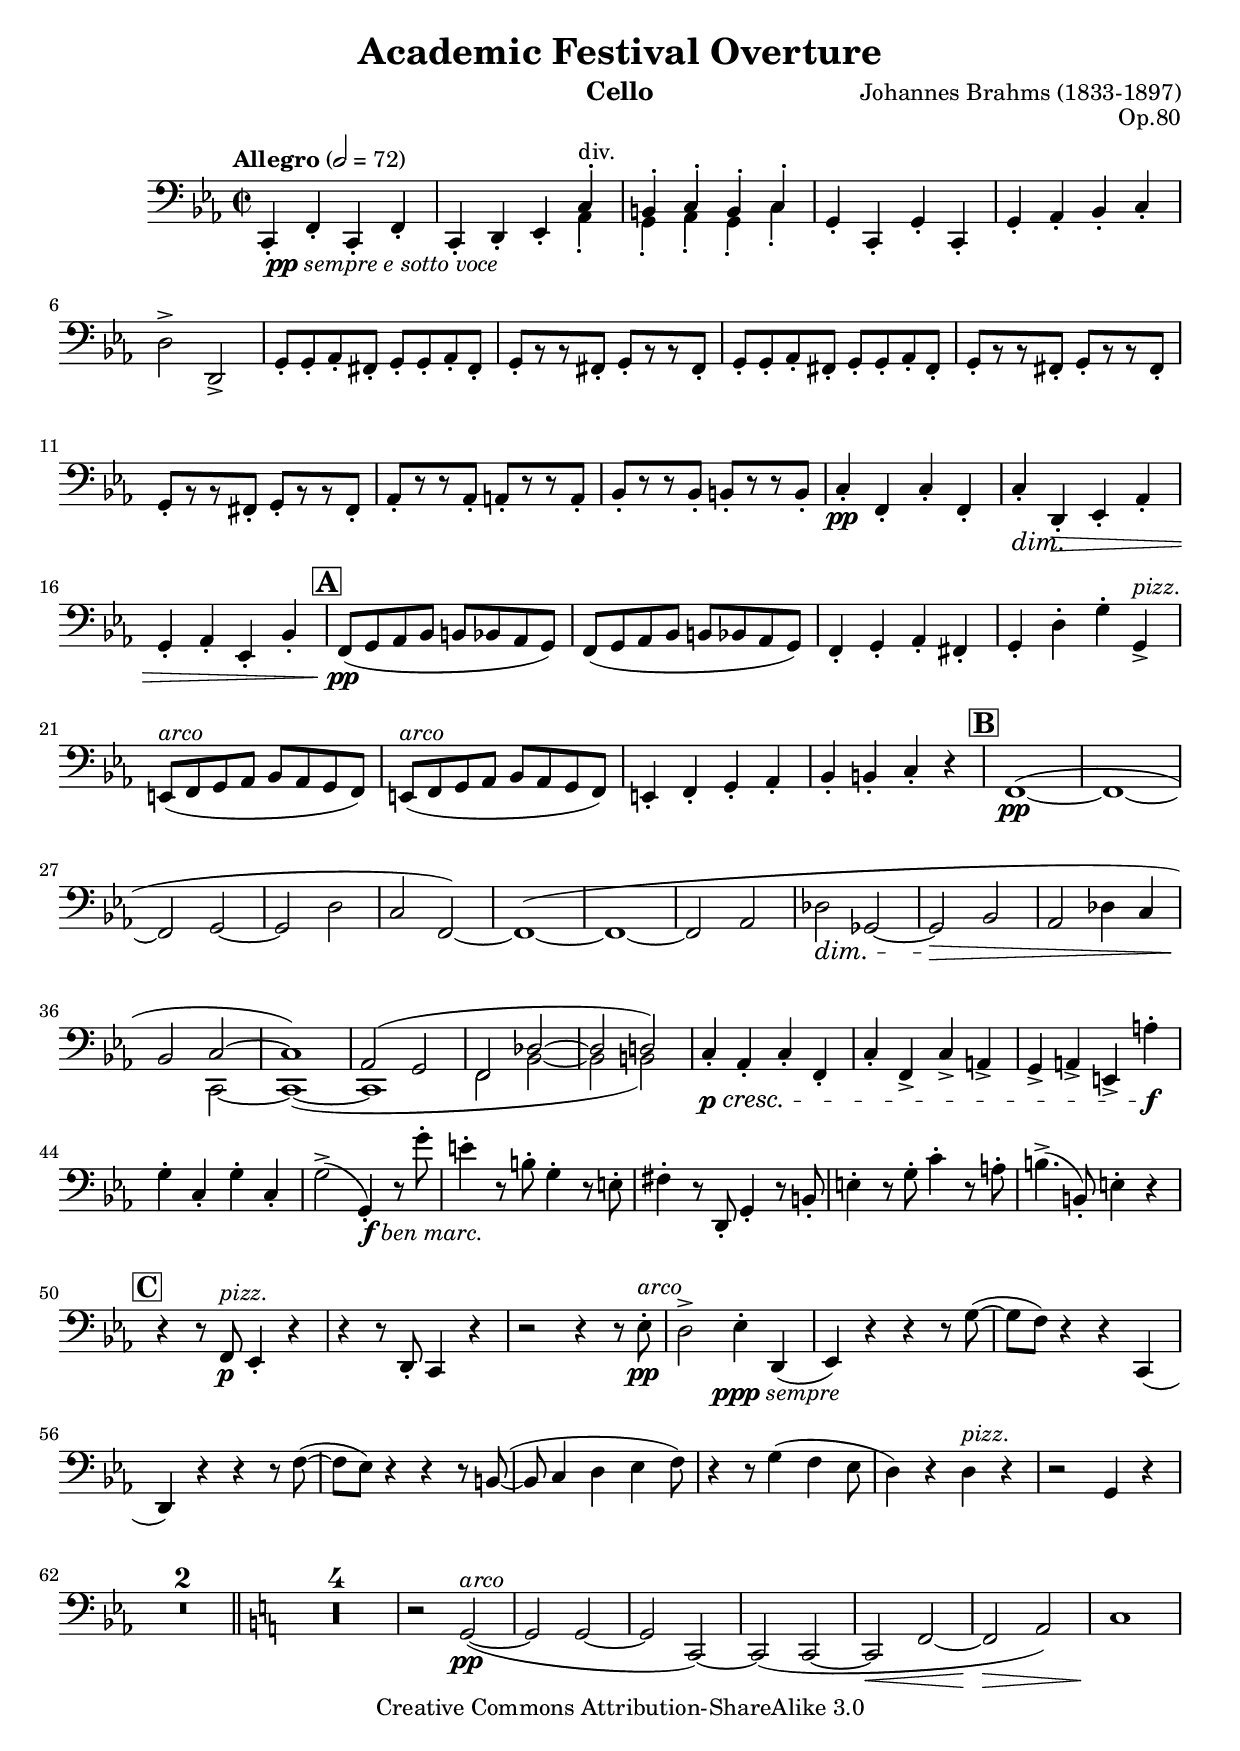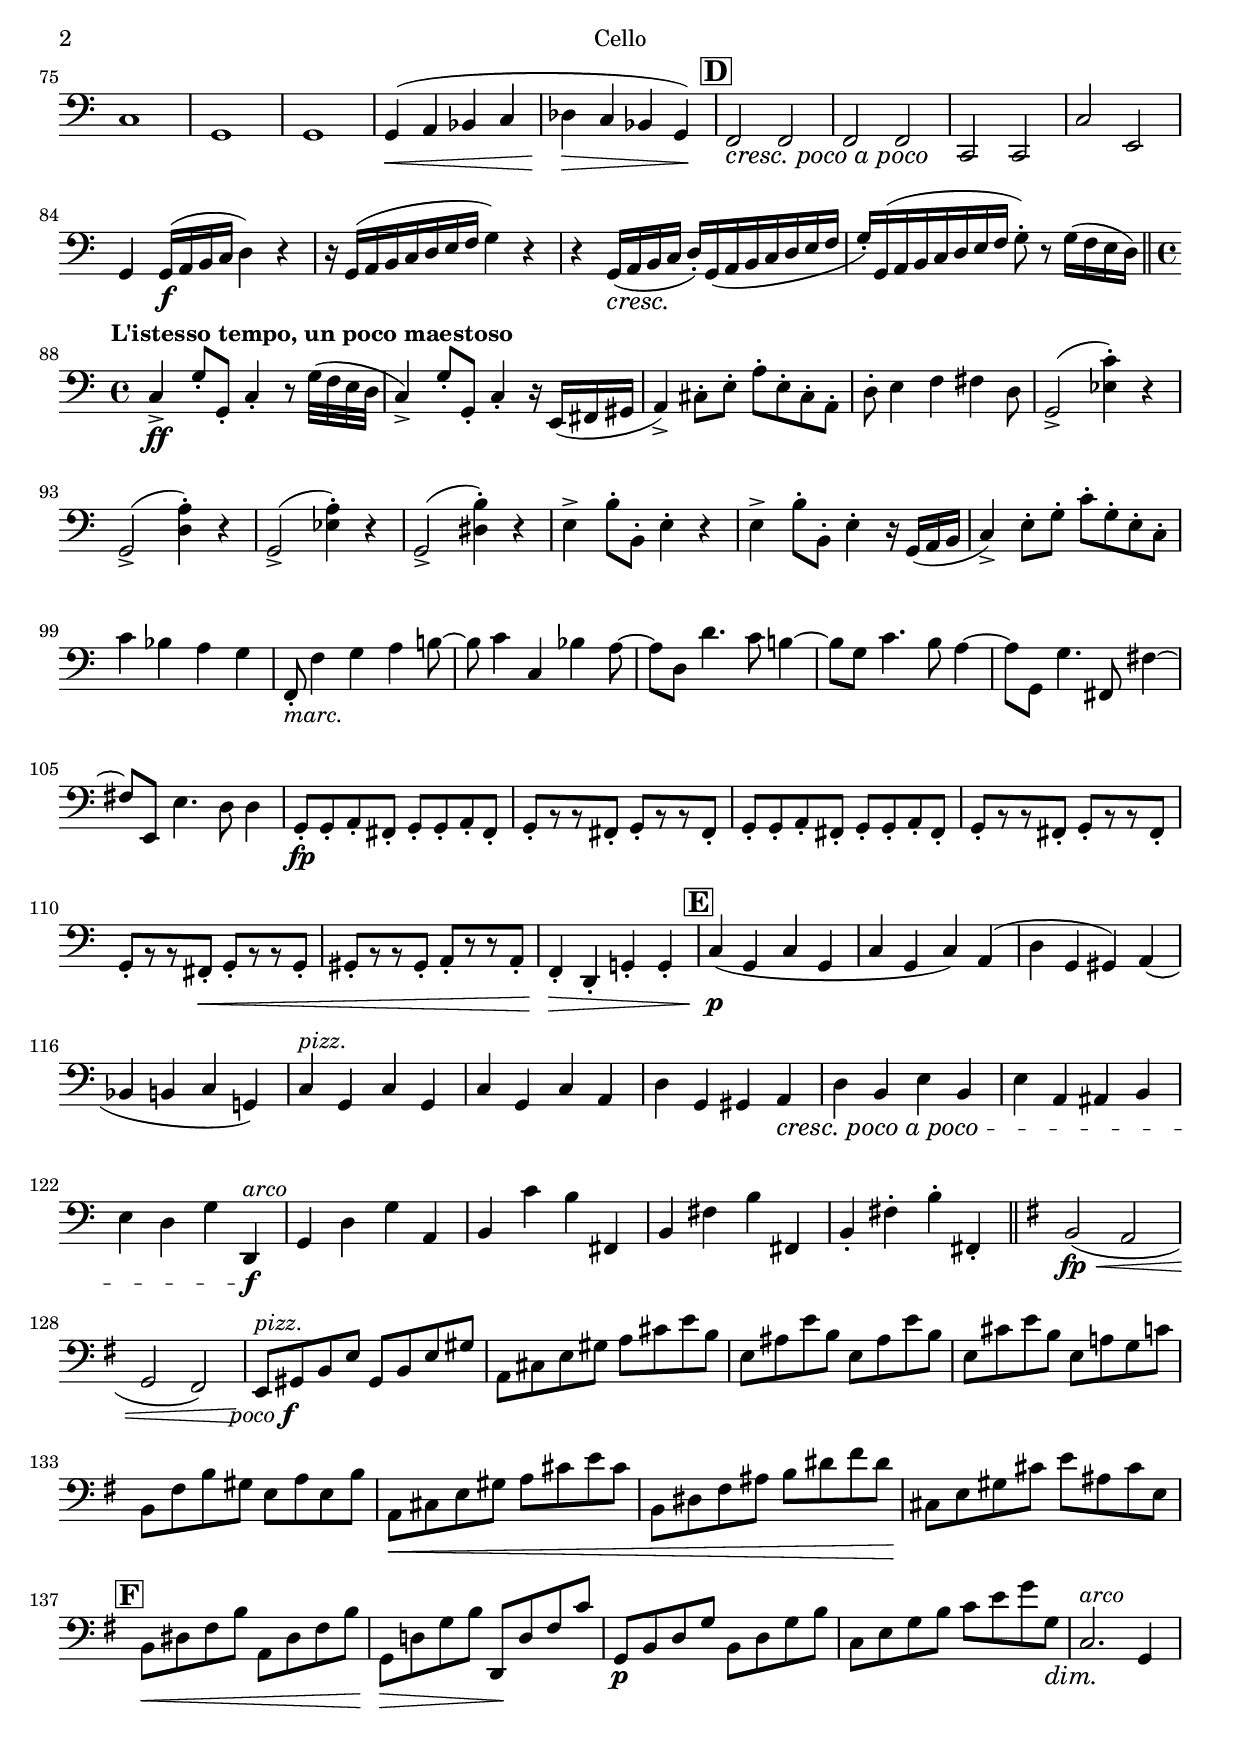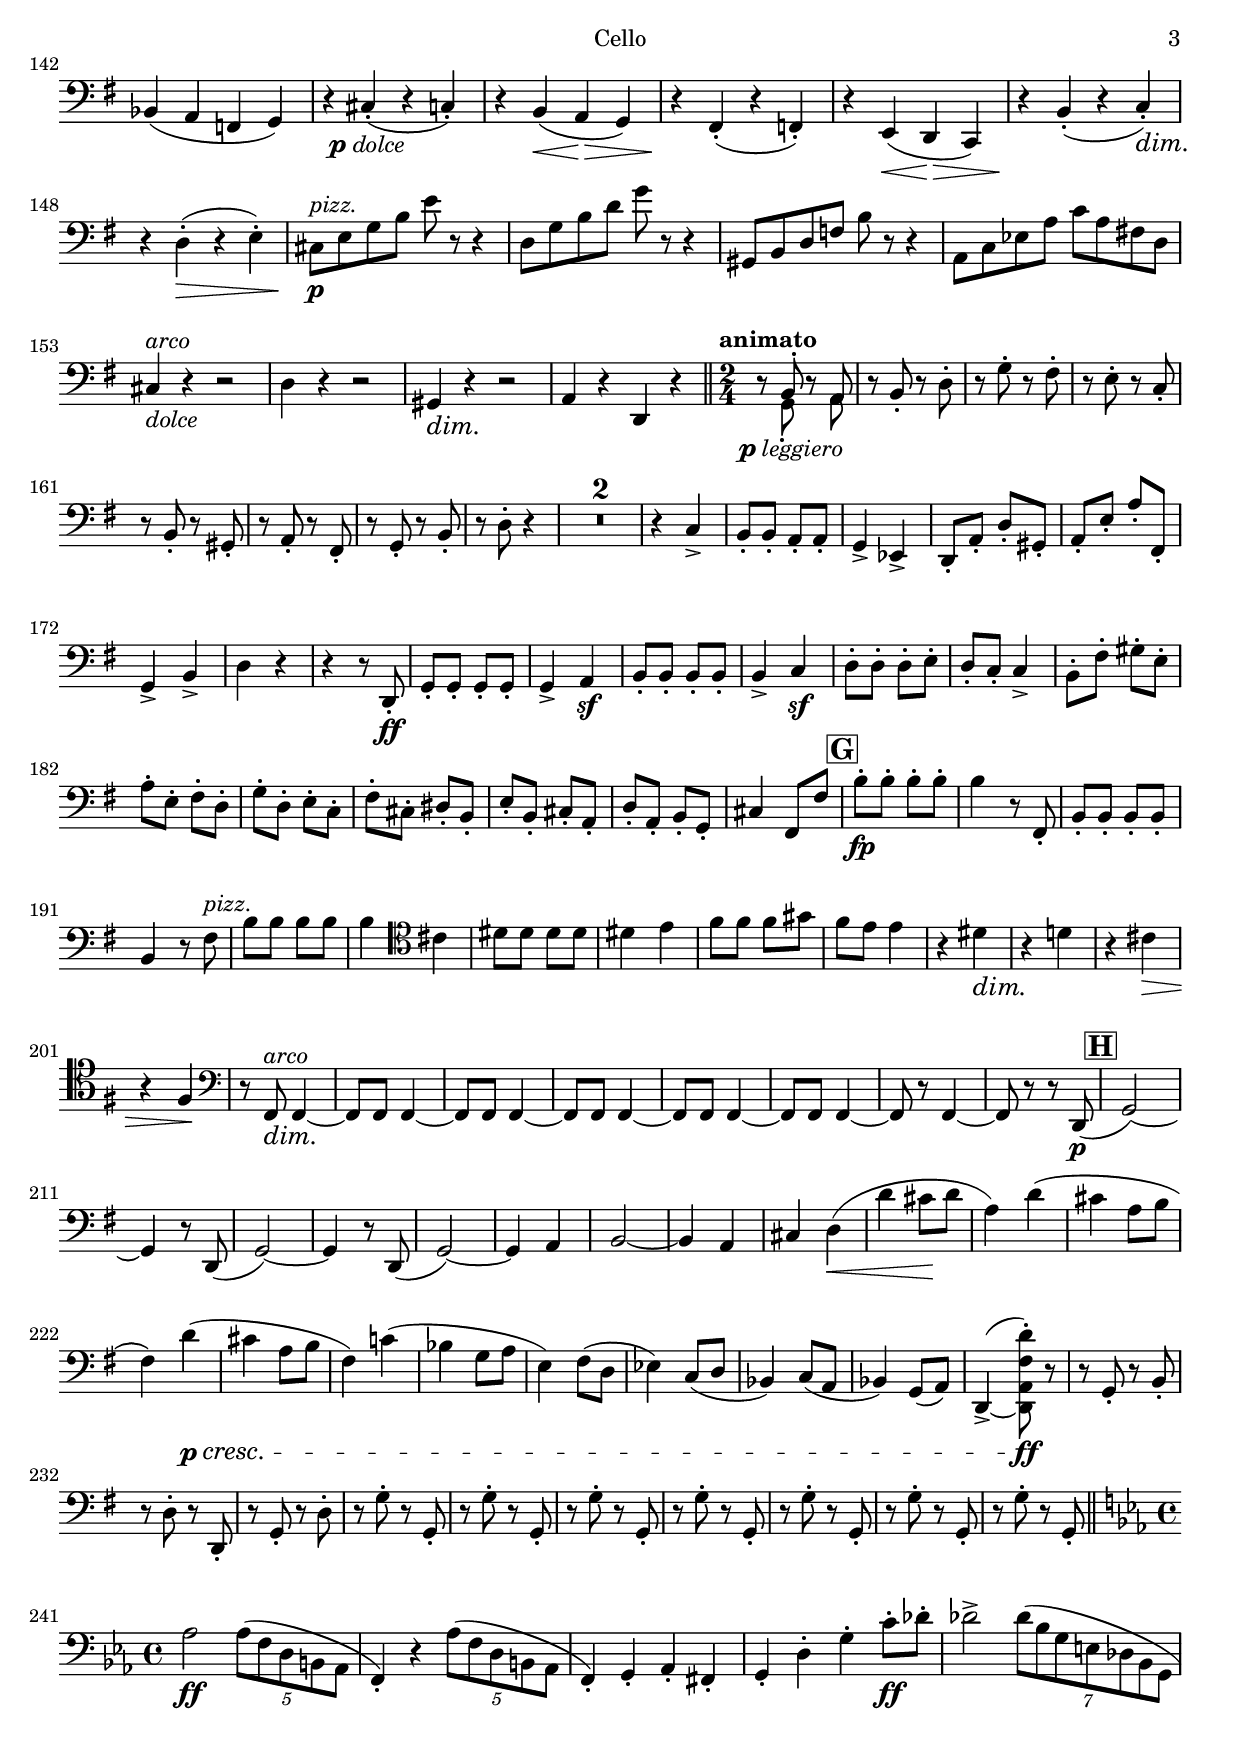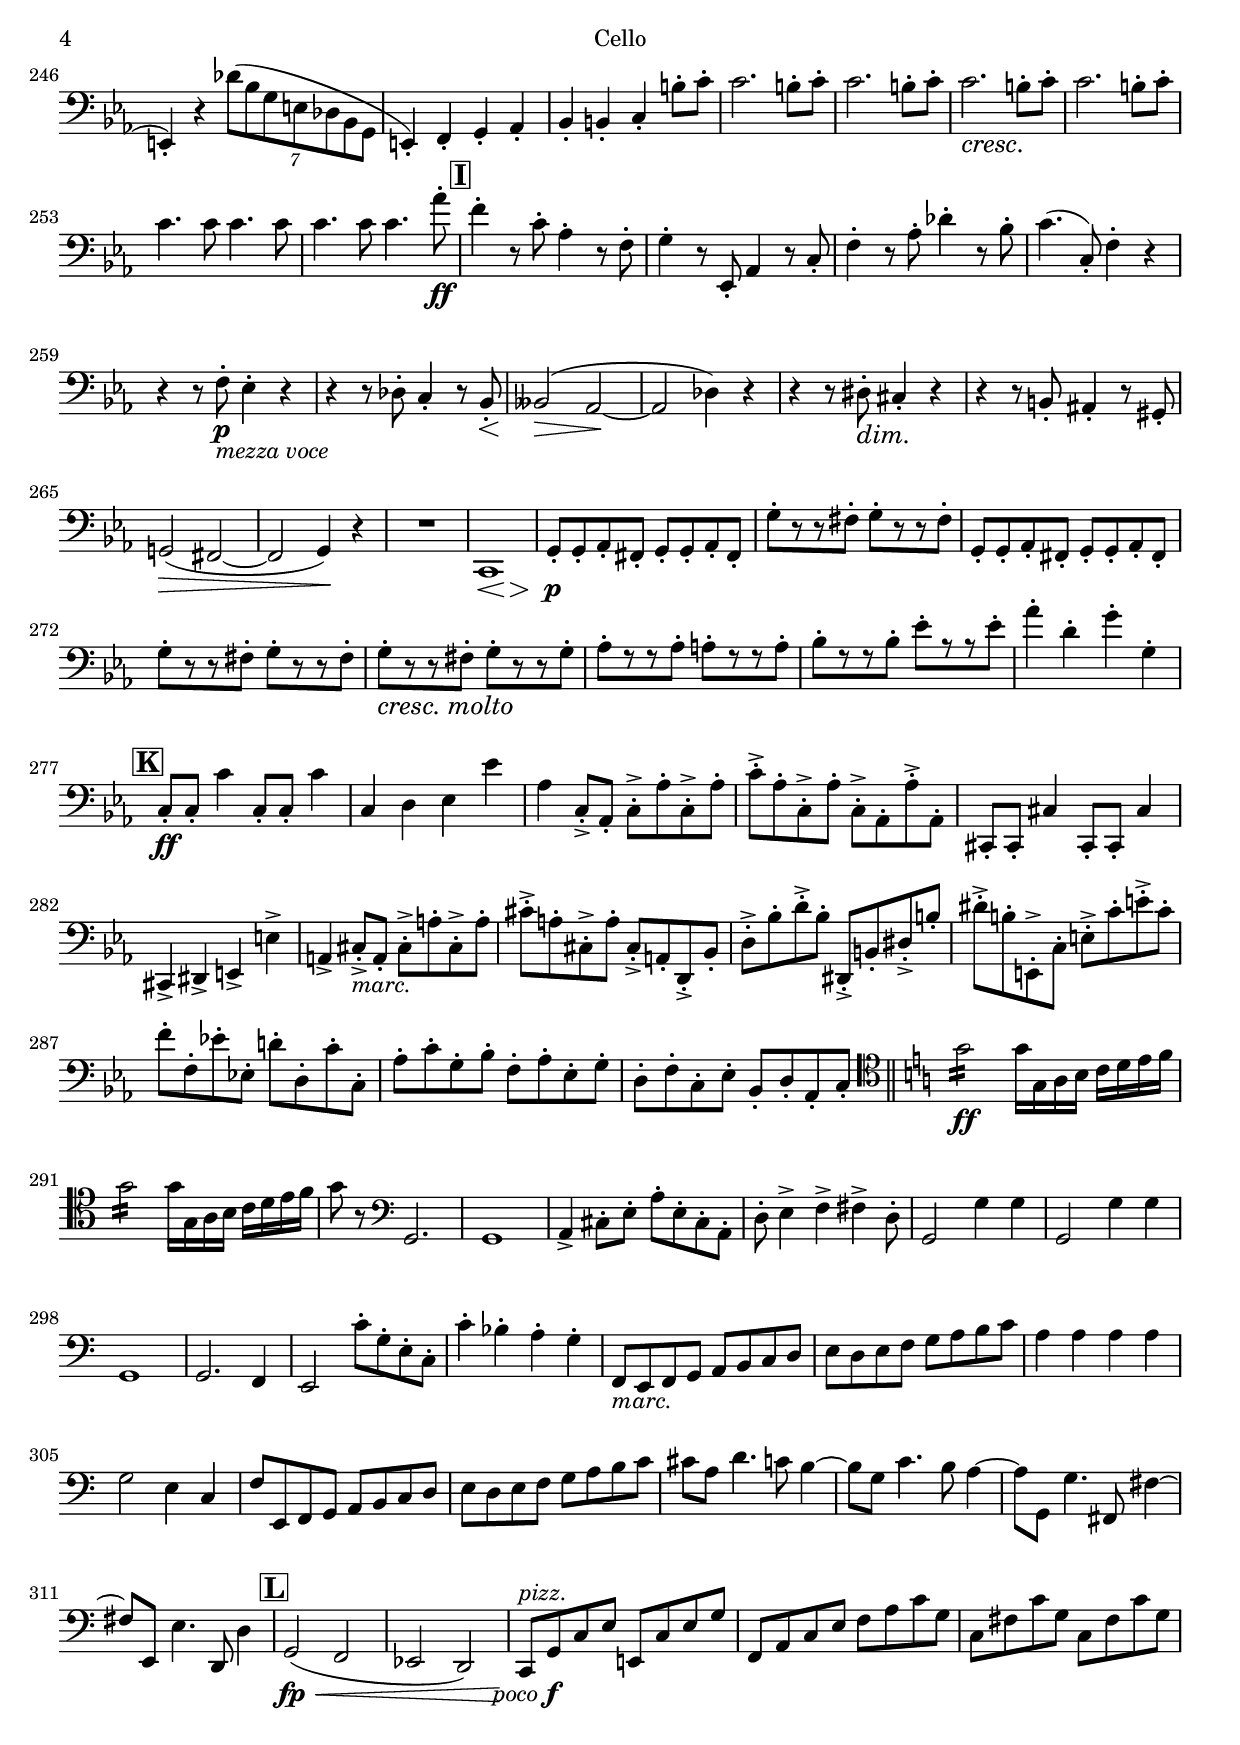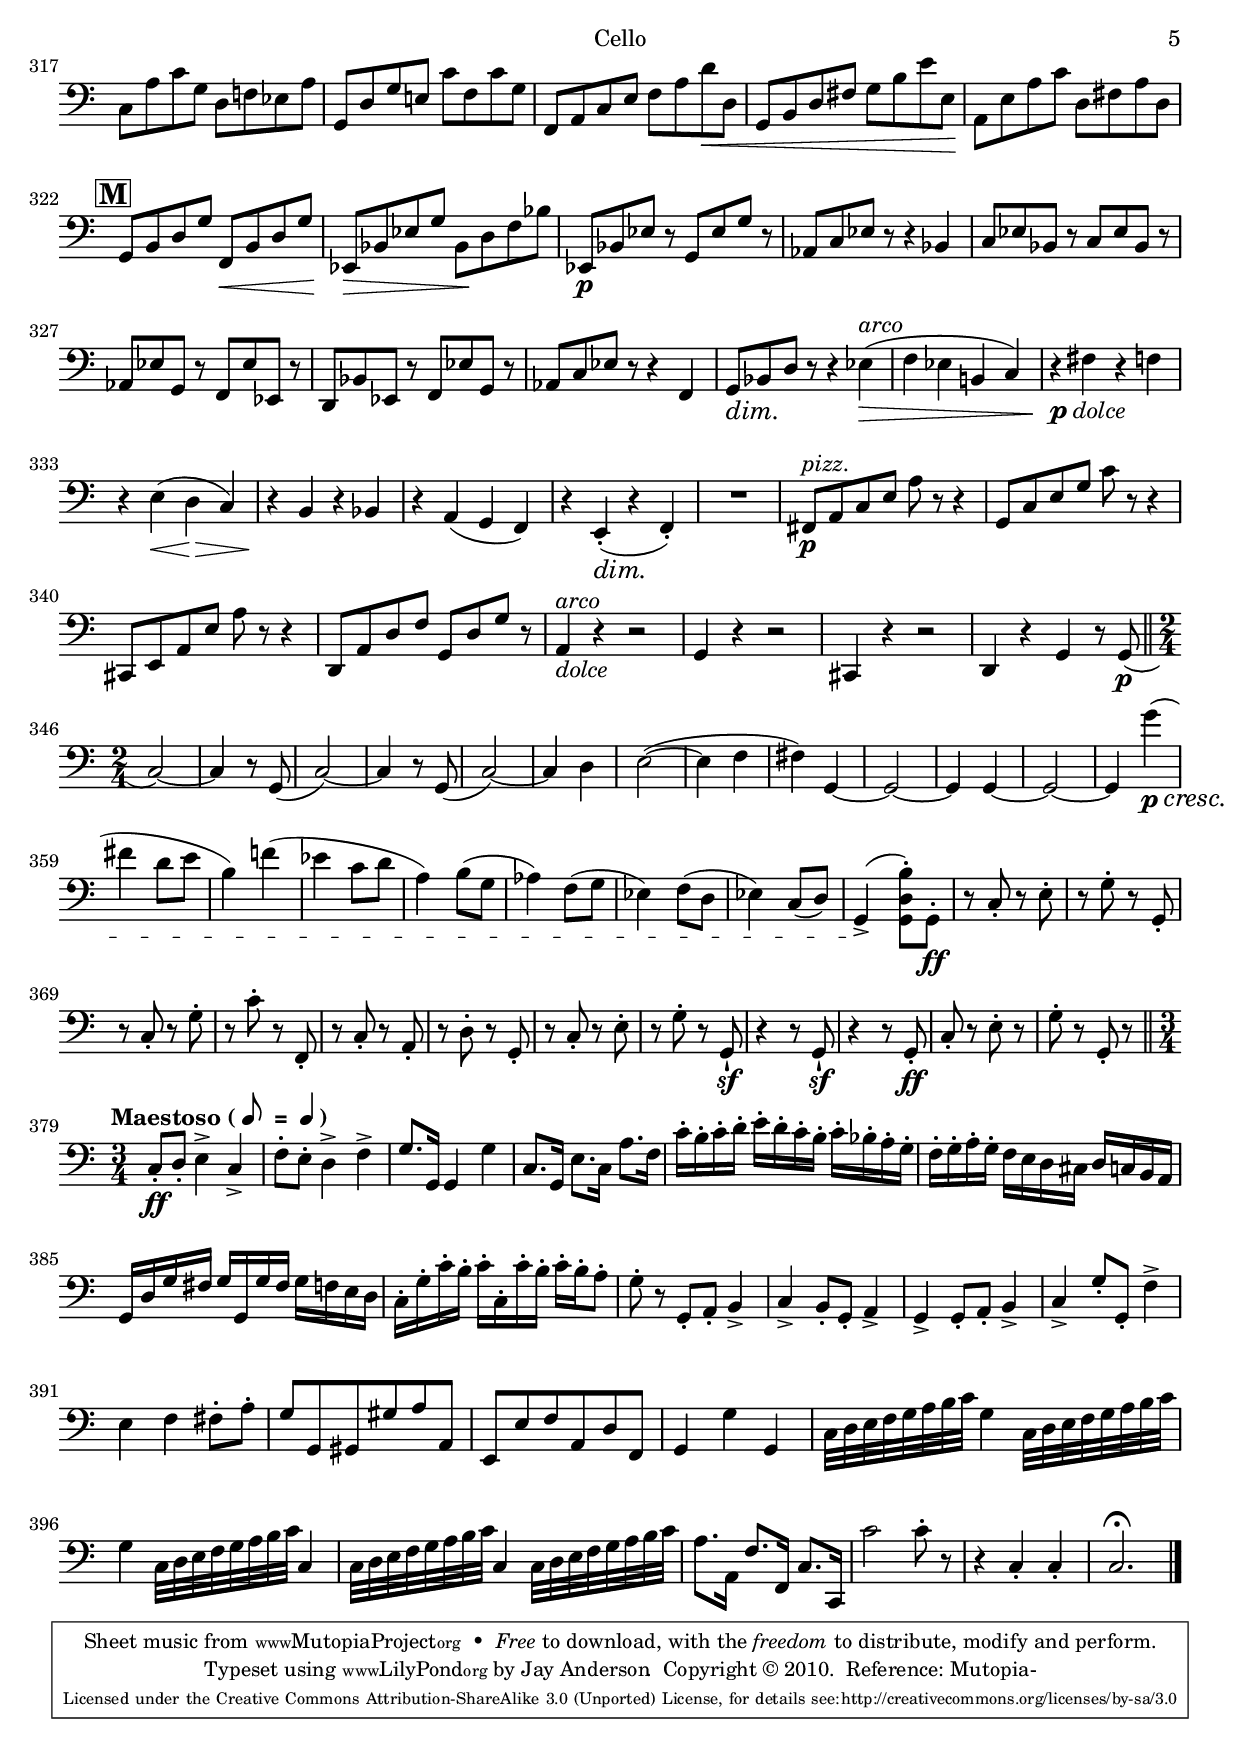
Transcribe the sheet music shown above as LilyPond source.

\version "2.13.15"

\include "cello.ily"
\include "defs.ily"

instrument = "Cello"

\include "header.ily"

\score
{
  \new Staff
  {
    << \removeWithTag #'score \cello \outline >>
  }
}
